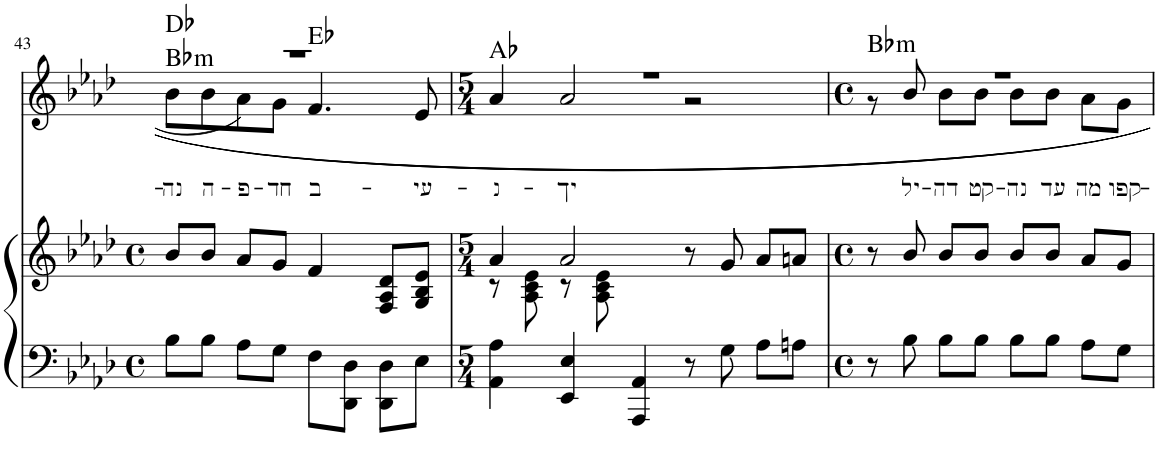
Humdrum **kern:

**kern	**kern	**kern	**text	**harte
*part2	*part2	*part1	*part1	*part1
*staff3	*staff2	*staff1	*staff1	*
*I"Piano	*	*I"Canto	*	*
*I'Pno	*	*	*	*
!!LO:PB:g=z
*clefF4	*clefG2	*clefG2	*	*
*k[b-e-a-d-]	*k[b-e-a-d-]	*k[b-e-a-d-]	*	*
*M4/4	*M4/4	*M4/4	*	*
*met(c)	*met(c)	*met(c)	*	*
=43	=43	=43	=43	=43
*	*	*^	*	*
!	!	!	!	!LO:LY:b	!LO:H:n=1:kt=m
8B-\L	8b-/L	1r	8b-\L	-נה	Bb:min Db:maj
!	!	!	!	!LO:LY:b	!
8B-\J	8b-/J	.	8b-\	ה-	.
!	!	!	!	!LO:LY:b	!
8A-\L	8a-/L	.	8a-\	-פ-	.
!	!	!	!	!LO:LY:b	!
8G\J	8g/J	.	8g\J	-חד	.
!	!	!	!	!LO:LY:b	!
8F\L	4f/	.	4.f/	ב-	Eb:maj
8DD-\ 8D-\J	.	.	.	.	.
8DD-\ 8D-\L	8F/ 8A-/ 8d-/L	.	.	.	.
!	!	!	!	!LO:LY:b	!
8E-\J	8G/ 8B-/ 8e-/J	.	8e-/	-עי-	.
=44	=44	=44	=44	=44	=44
*M5/4	*M5/4	*M5/4	*	*	*
*	*^	*	*	*	*
!	!	!	!	!	!LO:LY:b	!
4AA-\ 4A-\	4a-/	8r	4%5r	4a-/	-נ-	Ab:maj
.	.	8A-\ 8c\ 8e-\	.	.	.	.
!	!	!	!	!	!LO:LY:b	!
4EE-/ 4E-/	2a-/	8r	.	2a-/	-יך	.
.	.	8A-\ 8c\ 8e-\	.	.	.	.
4AAA-/ 4AA-/	.	2.ryy	.	.	.	.
8r	8r	.	.	2r	.	.
8G\	8g/	.	.	.	.	.
8A-\L	8a-/L	.	.	.	.	.
8An\J	8an/J	.	.	.	.	.
*	*v	*v	*	*	*	*
=45	=45	=45	=45	=45	=45
*M4/4	*M4/4	*M4/4	*	*	*
*met(c)	*met(c)	*met(c)	*	*	*
!	!	!	!	!	!LO:H:kt=m
8r	8r	1r	8r	.	Bb:min
!	!	!	!	!LO:LY:b	!
8B-\	8b-/	.	8b-/	יל-	.
!	!	!	!	!LO:LY:b	!
8B-\L	8b-/L	.	8b-\L	-דה	.
!	!	!	!	!LO:LY:b	!
8B-\J	8b-/J	.	8b-\J	קט-	.
!	!	!	!	!LO:LY:b	!
8B-\L	8b-/L	.	8b-\L	-נה	.
!	!	!	!	!LO:LY:b	!
8B-\J	8b-/J	.	8b-\J	עד	.
!	!	!	!	!LO:LY:b	!
8A-\L	8a-/L	.	8a-\L	מה	.
!	!	!	!	!LO:LY:b	!
8G\J	8g/J	.	8g\J	קפו-	.
*	*	*v	*v	*	*
=	=	=	=	=
*-	*-	*-	*-	*-
